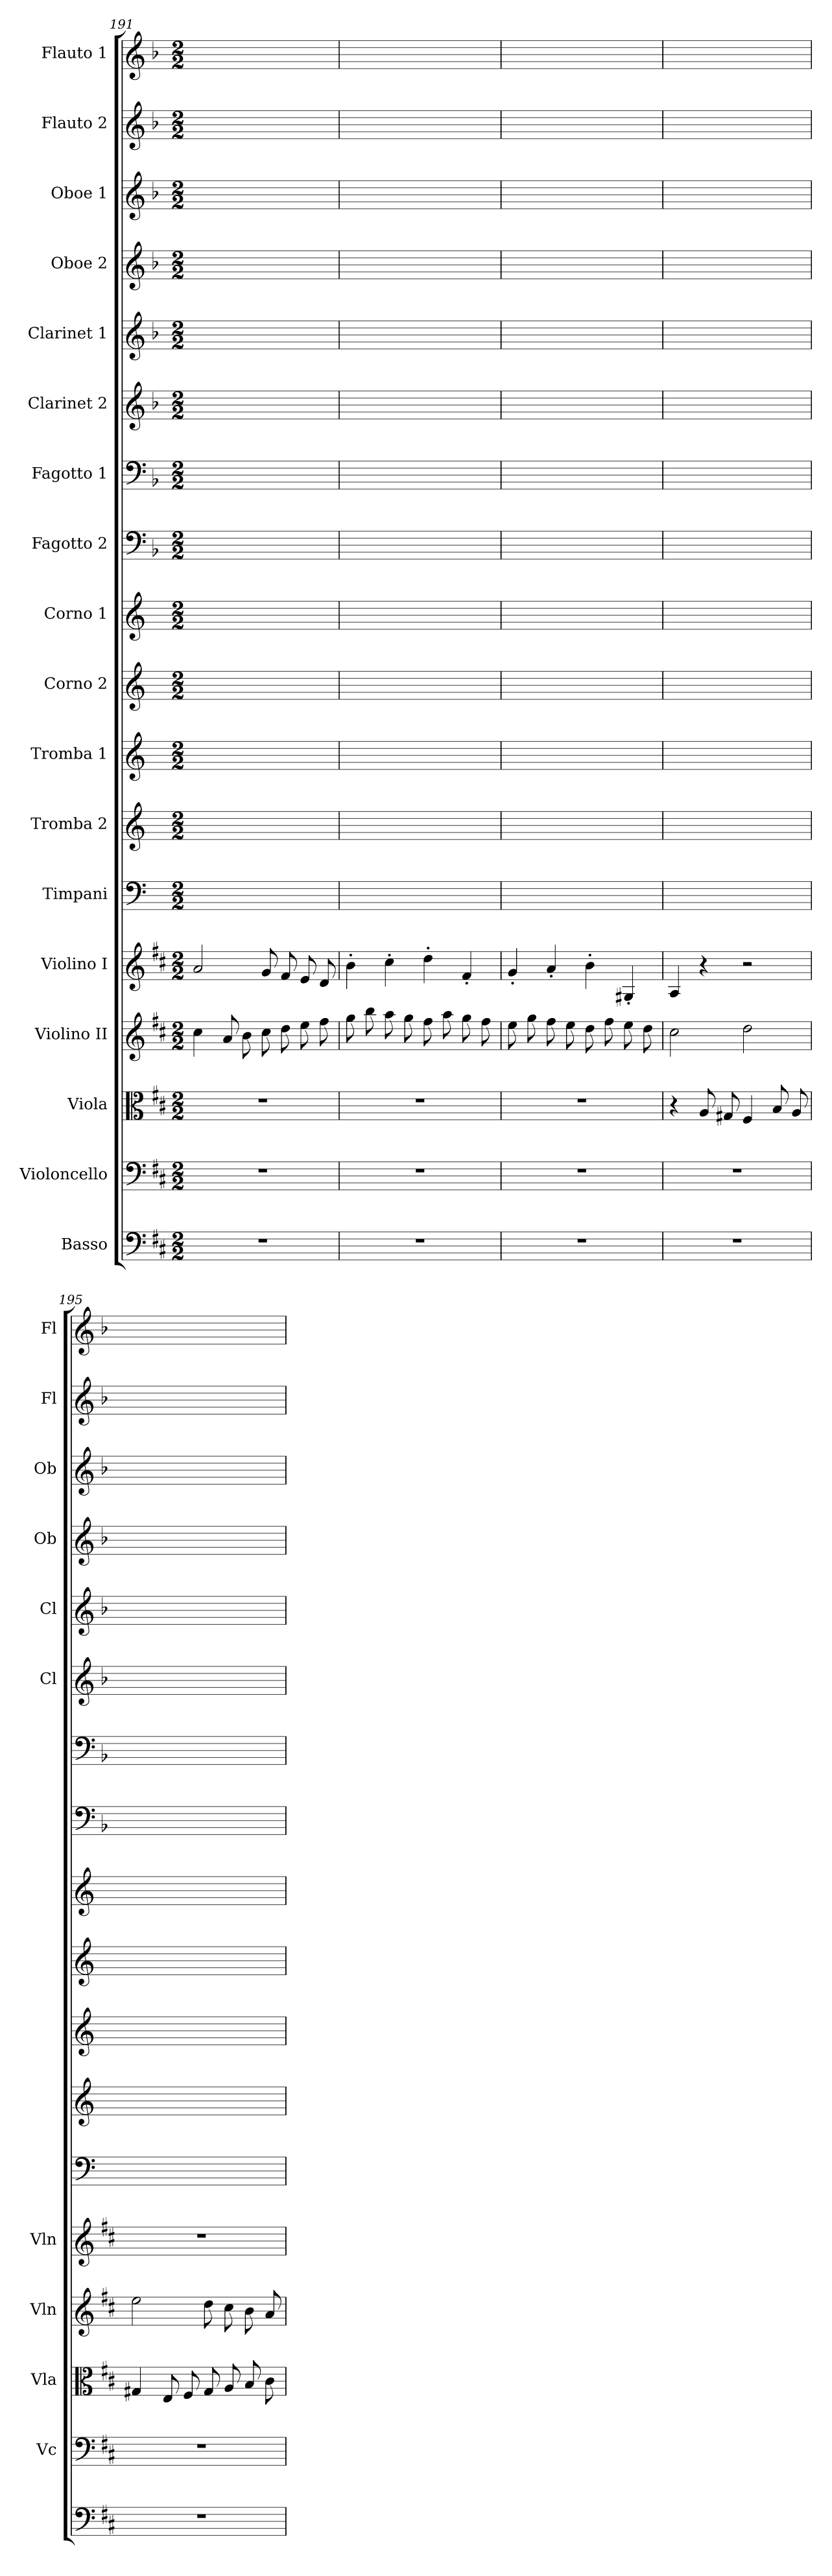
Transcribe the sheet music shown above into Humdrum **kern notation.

**kern	**kern	**kern	**kern	**kern	**kern	**kern	**kern	**kern	**kern	**kern	**kern	**kern	**kern	**kern	**kern	**kern	**kern
*part18	*part17	*part16	*part15	*part14	*part13	*part12	*part11	*part10	*part9	*part8	*part7	*part6	*part5	*part4	*part3	*part2	*part1
*staff18	*staff17	*staff16	*staff15	*staff14	*staff13	*staff12	*staff11	*staff10	*staff9	*staff8	*staff7	*staff6	*staff5	*staff4	*staff3	*staff2	*staff1
*I"Basso	*I"Violoncello	*I"Viola	*I"Violino II	*I"Violino I	*I"Timpani	*I"Tromba 2	*I"Tromba 1	*I"Corno 2	*I"Corno 1	*I"Fagotto 2	*I"Fagotto 1	*I"Clarinet 2	*I"Clarinet 1	*I"Oboe 2	*I"Oboe 1	*I"Flauto 2	*I"Flauto 1
*	*I'Vc	*I'Vla	*I'Vln	*I'Vln	*	*	*	*	*	*	*	*I'Cl	*I'Cl	*I'Ob	*I'Ob	*I'Fl	*I'Fl
*clefF4	*clefF4	*clefC3	*clefG2	*clefG2	*clefF4	*clefG2	*clefG2	*clefG2	*clefG2	*clefF4	*clefF4	*clefG2	*clefG2	*clefG2	*clefG2	*clefG2	*clefG2
*ITrd7c12	*	*	*	*	*	*ITrd-1c-2	*ITrd-1c-2	*ITrd6c10	*ITrd6c10	*	*	*ITrd2c3	*ITrd2c3	*	*	*	*
*k[f#c#]	*k[f#c#]	*k[f#c#]	*k[f#c#]	*k[f#c#]	*	*	*	*	*	*k[b-]	*k[b-]	*k[f#c#]	*k[f#c#]	*k[b-]	*k[b-]	*k[b-]	*k[b-]
*M2/2	*M2/2	*M2/2	*M2/2	*M2/2	*M2/2	*M2/2	*M2/2	*M2/2	*M2/2	*M2/2	*M2/2	*M2/2	*M2/2	*M2/2	*M2/2	*M2/2	*M2/2
=191	=191	=191	=191	=191	=191	=191	=191	=191	=191	=191	=191	=191	=191	=191	=191	=191	=191
1r	1r	1r	4cc#	2a	1ryy	1ryy	1ryy	1ryy	1ryy	1ryy	1ryy	1ryy	1ryy	1ryy	1ryy	1ryy	1ryy
.	.	.	8a	.	.	.	.	.	.	.	.	.	.	.	.	.	.
.	.	.	8b	.	.	.	.	.	.	.	.	.	.	.	.	.	.
.	.	.	8cc#	8g	.	.	.	.	.	.	.	.	.	.	.	.	.
.	.	.	8dd	8f#	.	.	.	.	.	.	.	.	.	.	.	.	.
.	.	.	8ee	8e	.	.	.	.	.	.	.	.	.	.	.	.	.
.	.	.	8ff#	8d	.	.	.	.	.	.	.	.	.	.	.	.	.
=192	=192	=192	=192	=192	=192	=192	=192	=192	=192	=192	=192	=192	=192	=192	=192	=192	=192
1r	1r	1r	8gg	4b'	1ryy	1ryy	1ryy	1ryy	1ryy	1ryy	1ryy	1ryy	1ryy	1ryy	1ryy	1ryy	1ryy
.	.	.	8bb	.	.	.	.	.	.	.	.	.	.	.	.	.	.
.	.	.	8aa	4cc#'	.	.	.	.	.	.	.	.	.	.	.	.	.
.	.	.	8gg	.	.	.	.	.	.	.	.	.	.	.	.	.	.
.	.	.	8ff#	4dd'	.	.	.	.	.	.	.	.	.	.	.	.	.
.	.	.	8aa	.	.	.	.	.	.	.	.	.	.	.	.	.	.
.	.	.	8gg	4f#'	.	.	.	.	.	.	.	.	.	.	.	.	.
.	.	.	8ff#	.	.	.	.	.	.	.	.	.	.	.	.	.	.
=193	=193	=193	=193	=193	=193	=193	=193	=193	=193	=193	=193	=193	=193	=193	=193	=193	=193
1r	1r	1r	8ee	4g'	1ryy	1ryy	1ryy	1ryy	1ryy	1ryy	1ryy	1ryy	1ryy	1ryy	1ryy	1ryy	1ryy
.	.	.	8gg	.	.	.	.	.	.	.	.	.	.	.	.	.	.
.	.	.	8ff#	4a'	.	.	.	.	.	.	.	.	.	.	.	.	.
.	.	.	8ee	.	.	.	.	.	.	.	.	.	.	.	.	.	.
.	.	.	8dd	4b'	.	.	.	.	.	.	.	.	.	.	.	.	.
.	.	.	8ff#	.	.	.	.	.	.	.	.	.	.	.	.	.	.
.	.	.	8ee	4G#X'	.	.	.	.	.	.	.	.	.	.	.	.	.
.	.	.	8dd	.	.	.	.	.	.	.	.	.	.	.	.	.	.
=194	=194	=194	=194	=194	=194	=194	=194	=194	=194	=194	=194	=194	=194	=194	=194	=194	=194
1r	1r	4r	2cc#	4A	1ryy	1ryy	1ryy	1ryy	1ryy	1ryy	1ryy	1ryy	1ryy	1ryy	1ryy	1ryy	1ryy
.	.	8A	.	4r	.	.	.	.	.	.	.	.	.	.	.	.	.
.	.	8G#X	.	.	.	.	.	.	.	.	.	.	.	.	.	.	.
.	.	4F#	2dd	2r	.	.	.	.	.	.	.	.	.	.	.	.	.
.	.	8B	.	.	.	.	.	.	.	.	.	.	.	.	.	.	.
.	.	8A	.	.	.	.	.	.	.	.	.	.	.	.	.	.	.
=195	=195	=195	=195	=195	=195	=195	=195	=195	=195	=195	=195	=195	=195	=195	=195	=195	=195
1r	1r	4G#X	2ee	1r	1ryy	1ryy	1ryy	1ryy	1ryy	1ryy	1ryy	1ryy	1ryy	1ryy	1ryy	1ryy	1ryy
.	.	8E	.	.	.	.	.	.	.	.	.	.	.	.	.	.	.
.	.	8F#	.	.	.	.	.	.	.	.	.	.	.	.	.	.	.
.	.	8G#	8dd	.	.	.	.	.	.	.	.	.	.	.	.	.	.
.	.	8A	8cc#	.	.	.	.	.	.	.	.	.	.	.	.	.	.
.	.	8B	8b	.	.	.	.	.	.	.	.	.	.	.	.	.	.
.	.	8c#	8a	.	.	.	.	.	.	.	.	.	.	.	.	.	.
=	=	=	=	=	=	=	=	=	=	=	=	=	=	=	=	=	=
*-	*-	*-	*-	*-	*-	*-	*-	*-	*-	*-	*-	*-	*-	*-	*-	*-	*-
